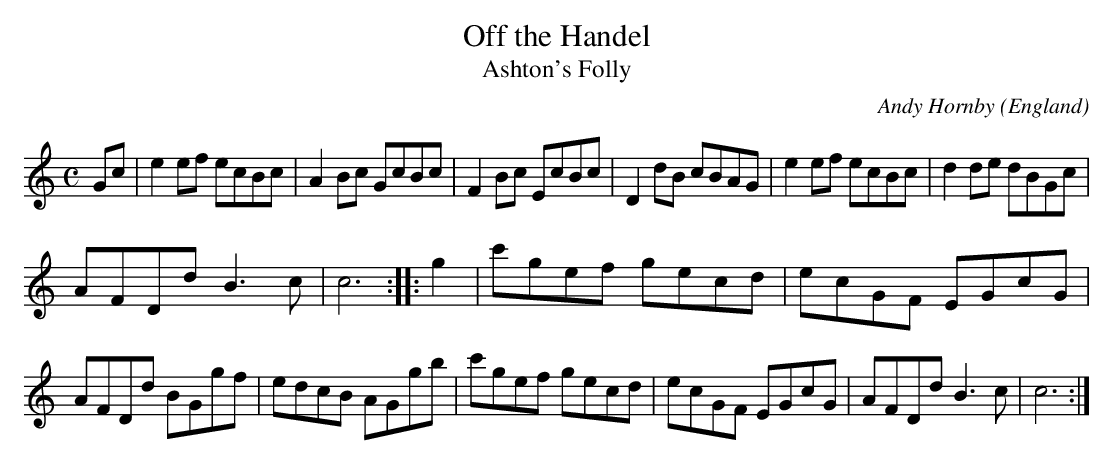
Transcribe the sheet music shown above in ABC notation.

X:1
T:Off the Handel
T:Ashton's Folly
C:Andy Hornby
M:C
O:England
K:C
Gc|\
e2ef ecBc|A2Bc GcBc|F2Bc EcBc|D2dB cBAG|\
e2ef ecBc|d2de dBGc|
AFDd B3c|c6 :|\
|:g2|\
c'gef gecd|ecGF EGcG|
AFDd BGgf|edcB AGgb|\
c'gef gecd|ecGF EGcG|AFDd B3c|c6 :|
